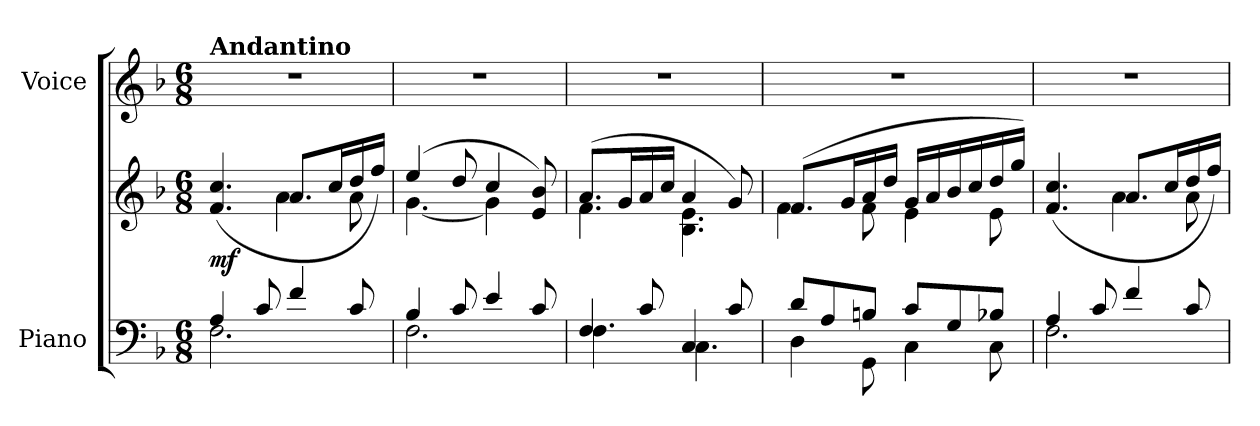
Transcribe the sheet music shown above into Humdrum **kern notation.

**kern	**kern	**dynam	**kern
*part2	*part2	*part2	*part1
*staff3	*staff2	*staff2/3	*staff1
*I"Piano	*	*	*I"Voice
*I'Pno	*	*	*
*clefF4	*clefG2	*	*clefG2
*k[b-]	*k[b-]	*	*k[b-]
*M6/8	*M6/8	*	*M6/8
=1	=1	=1	=1
*^	*^	*	*
!	!	!	!	!	!LO:TX:a:B:t=Andantino
!	!	!	!	!LO:DY:b	!
4A/	2.F\	(4.f/ 4.cc/	4.ryy	mf	2.r
8c/	.	.	.	.	.
4f/	.	8.a/L	4a\	.	.
.	.	16cc/L	.	.	.
8c/	.	16dd/	8a\	.	.
.	.	16ff/JJ)	.	.	.
=2	=2	=2	=2	=2	=2
4B-/	2.F\	(4ee/	[4.g\	.	2.r
8c/	.	8dd/	.	.	.
4e/	.	4cc/	4g\]	.	.
8c/	.	8e/ 8b-/)	8ryy	.	.
=3	=3	=3	=3	=3	=3
4F/	4.F\	(8.a/L	4.f\	.	2.r
.	.	16g/L	.	.	.
8c/	.	16a/	.	.	.
.	.	16cc/JJ	.	.	.
4C/	4.C\	4a/	4.B-\ 4.e\	.	.
8c/	.	8g/)	.	.	.
=4	=4	=4	=4	=4	=4
!	!	!LO:N:head=solid	!LO:N:head=solid	!	!
8d/L	4D\	(8.f/L	4f\	.	2.r
8A/	.	.	.	.	.
.	.	16g/L	.	.	.
8Bn/J	8GG\	16a/	8f\	.	.
.	.	16dd/JJ	.	.	.
8c/L	4C\	16g/LL	4e\	.	.
.	.	16a/	.	.	.
8G/	.	16b-/	.	.	.
.	.	16cc/	.	.	.
8B-X/J	8C\	16dd/	8e\	.	.
.	.	16gg/JJ)	.	.	.
=5	=5	=5	=5	=5	=5
4A/	2.F\	(4.f/ 4.cc/	4.ryy	.	2.r
8c/	.	.	.	.	.
!	!	!LO:N:head=solid	!LO:N:head=solid	!	!
4f/	.	8.a/L	4a\	.	.
.	.	16cc/L	.	.	.
8c/	.	16dd/	8a\	.	.
.	.	16ff/JJ)	.	.	.
*v	*v	*	*	*	*
*	*v	*v	*	*
=	=	=	=
*-	*-	*-	*-
